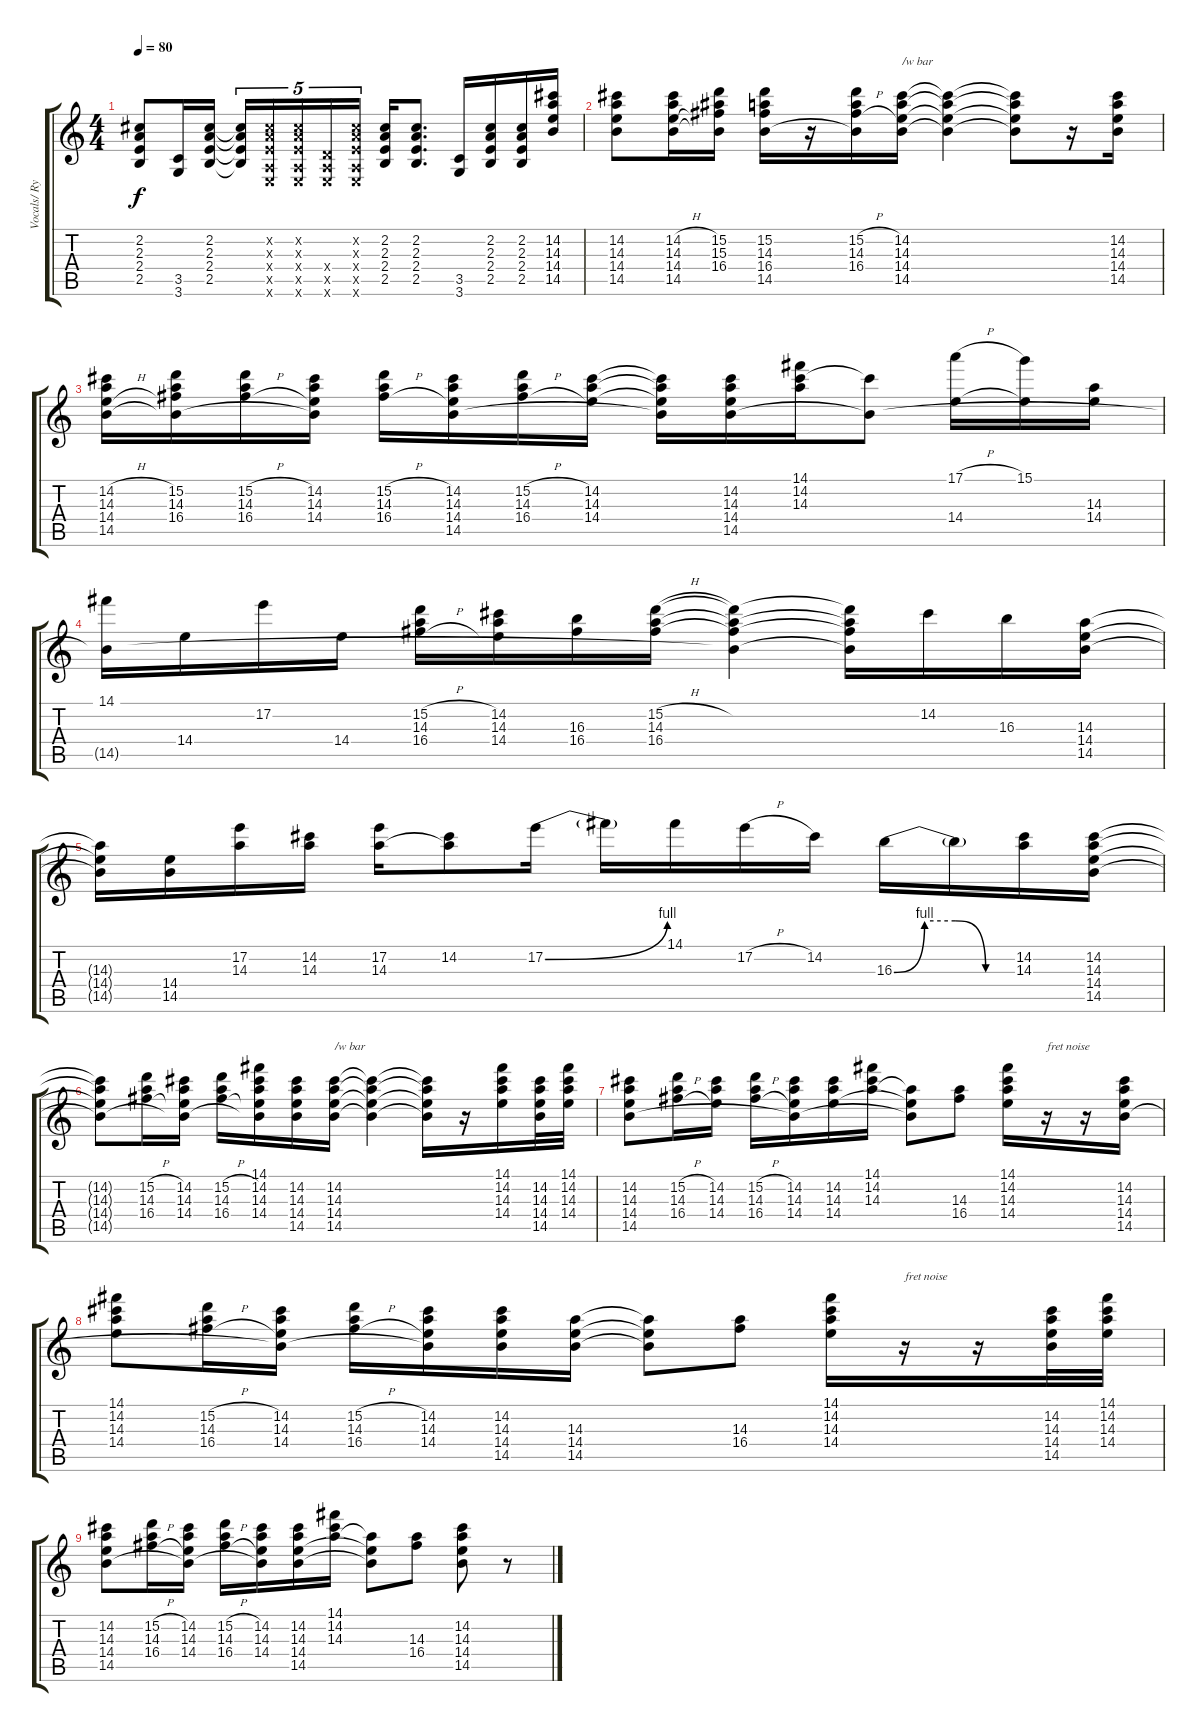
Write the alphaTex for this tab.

\track ("Vocals/ Rythm" "Vocals/ Ry") {instrument overdrivenguitar}
\staff {score tabs}
\tuning (E4 B3 G3 D3 A2 E2) {hide}
\ts (4 4)
\tempo 80
\clef g2
\ks c
(2.2 2.3 2.4 2.5).8{dy f} (3.5 3.6).16 (2.2 2.3 2.4 2.5).16 (2.2{t} 2.3{t} 2.4{t} 2.5{t}).16{tu (5 4)} (2.2{x} 2.3{x} 2.4{x} 0.5{x} 0.6{x}).16{tu (5 4)} (2.2{x} 2.3{x} 2.4{x} 0.5{x} 0.6{x}).16{tu (5 4)} (0.4{x} 0.5{x} 0.6{x}).16{tu (5 4)} (2.2{x} 2.3{x} 2.4{x} 0.5{x} 0.6{x}).16{tu (5 4)} (2.2 2.3 2.4 2.5).16 (2.2 2.3 2.4 2.5).8{d} (3.5 3.6).16 (2.2 2.3 2.4 2.5).16 (2.2 2.3 2.4 2.5).16 (14.2 14.3 14.4 14.5).16 |
(14.2 14.3 14.4 14.5).8 (14.2{h} 14.3 14.4{h} 14.5).16 (15.2 15.3 16.4 14.5{t}).16 (15.2 14.3 16.4 14.5).16 r.16 (15.2{h} 14.3 16.4{h} 14.5{t}).16 (14.2 14.3 14.4 14.5).16{txt "/w bar"} (14.2{t} 14.3{t} 14.4{t} 14.5{t}).4 (14.2{t} 14.3{t} 14.4{t} 14.5{t}).8 r.16 (14.2 14.3 14.4 14.5).16 |
(14.2{h} 14.3 14.4{h} 14.5).16 (15.2 14.3 16.4 14.5{t}).16 (15.2{h} 14.3{h} 16.4{h}).16 (14.2 14.3 14.4 14.5{t}).16 (15.2{h} 14.3{h} 16.4{h}).16 (14.2 14.3 14.4 14.5).16 (15.2{h} 14.3 16.4{h}).16 (14.2 14.3 14.4).16 (14.2{t} 14.3{t} 14.4{t} 14.5{t}).16 (14.2 14.3 14.4 14.5).16 (14.1 14.2 14.3).16 (14.2{t} 14.5{t}).8 (17.1{h} 14.4).16 (15.1 14.4{t}).16 (14.3 14.4).16 |
(14.1 14.5{t}).16 14.4.16 17.2.16 14.4.16 (15.2{h} 14.3 16.4{h}).16 (14.2 14.3 14.4).16 (16.3 16.4).16 (15.2{h} 14.3 16.4).16 (15.2{t} 14.3{t} 16.4{t} 14.5{t}).4 (15.2{t} 14.3{t} 16.4{t} 14.5{t}).16 14.2.16 16.3.16 (14.3 14.4 14.5).16 |
(14.3{t} 14.4{t} 14.5{t}).16 (14.4 14.5).16 (17.2 14.3).16 (14.2 14.3).16 (17.2 14.3).16 (14.2 14.3{t}).8 17.2{be (bend 0 0 60 4)}.16 17.2{t}.16 14.1.16 17.2{h}.16 14.2.16 16.3{be (custom 0 0 15 4 30 4 45 0 60 0)}.16 16.3{t}.16 (14.2 14.3).16 (14.2 14.3 14.4 14.5).16 |
(14.2{t} 14.3{t} 14.4{t} 14.5{t}).8 (15.2{h} 14.3 16.4{h}).16 (14.2 14.3 14.4 14.5{t}).16 (15.2{h} 14.3 16.4{h}).16 (14.1 14.2 14.3 14.4 14.5{t}).16 (14.2 14.3 14.4 14.5).16 (14.2 14.3 14.4 14.5).16{txt "/w bar"} (14.2{t} 14.3{t} 14.4{t} 14.5{t}).4 (14.2{t} 14.3{t} 14.4{t} 14.5{t}).16 r.16 (14.1 14.2 14.3 14.4).16 (14.2 14.3 14.4 14.5).32 (14.1 14.2 14.3 14.4).32 |
(14.2 14.3 14.4 14.5).8 (15.2{h} 14.3 16.4{h}).16 (14.2 14.3 14.4).16 (15.2{h} 14.3 16.4{h}).16 (14.2 14.3 14.4 14.5{t}).16 (14.2 14.3 14.4).16 (14.1 14.2 14.3).16 (14.3{t} 14.4{t} 14.5{t}).8 (14.3 16.4).8 (14.1 14.2 14.3 14.4).16 r.16{txt "fret noise"} r.16 (14.2 14.3 14.4 14.5).16 |
(14.1 14.2 14.3 14.4).8 (15.2{h} 14.3 16.4{h}).16 (14.2 14.3 14.4 14.5{t}).16 (15.2{h} 14.3 16.4{h}).16 (14.2 14.3 14.4 14.5{t}).16 (14.2 14.3 14.4 14.5).16 (14.3 14.4 14.5).16 (14.3{t} 14.4{t} 14.5{t}).8 (14.3 16.4).8 (14.1 14.2 14.3 14.4).16 r.16{txt "fret noise"} r.16 (14.2 14.3 14.4 14.5).32 (14.1 14.2 14.3 14.4).32 |
(14.2 14.3 14.4 14.5).8 (15.2{h} 14.3 16.4{h}).16 (14.2 14.3 14.4 14.5{t}).16 (15.2{h} 14.3 16.4{h}).16 (14.2 14.3 14.4 14.5{t}).16 (14.2 14.3 14.4 14.5).16 (14.1 14.2 14.3).16 (14.3{t} 14.4{t} 14.5{t}).8 (14.3 16.4).8 (14.2 14.3 14.4 14.5).8 r.8
